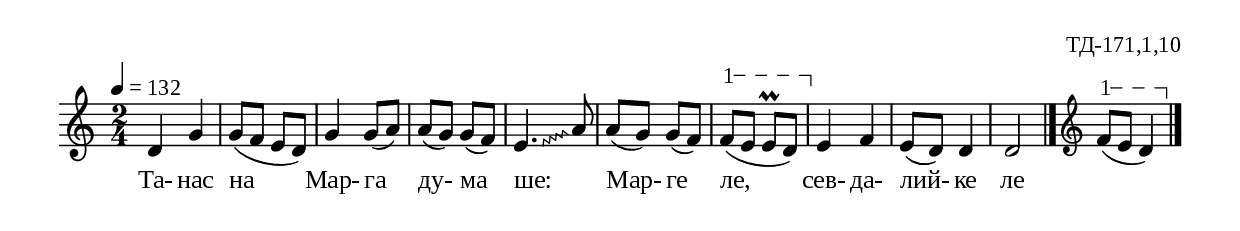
%{
TD_171_1_10
%}

\include "td-preamble.ly"

\score {
\relative c' {
 \tempo 4 = 132
  \time 2/4
 d4 g4 g8( f e d) g4 g8( a) a( g) g( f) 
   \override Glissando #'style = #'zigzag
 \noteFi e4.\glissando a8 a( g) g( f) 
 \varA
 f\startTextSpan( e e\prall d\stopTextSpan) 
e4 f e8( d) d4 d2  
 \bar "|." 
\endm
\varA
 f8\startTextSpan( e d4\stopTextSpan) 
 \bar "|."
}
\addlyrics { Та- нас на Мар- га ду- ма ше: " " Мар- ге ле, сев- да- лий- ке ле }
%
\layout {
  indent = #0
  line-width = 190\mm
  ragged-right=##f
}
%
\midi { 
	\context {
		\Score
		tempoWholesPerMinute = #(ly:make-moment 132 4)
		}
	}
}

\header{
  opus = "ТД-171,1,10"
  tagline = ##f
}



